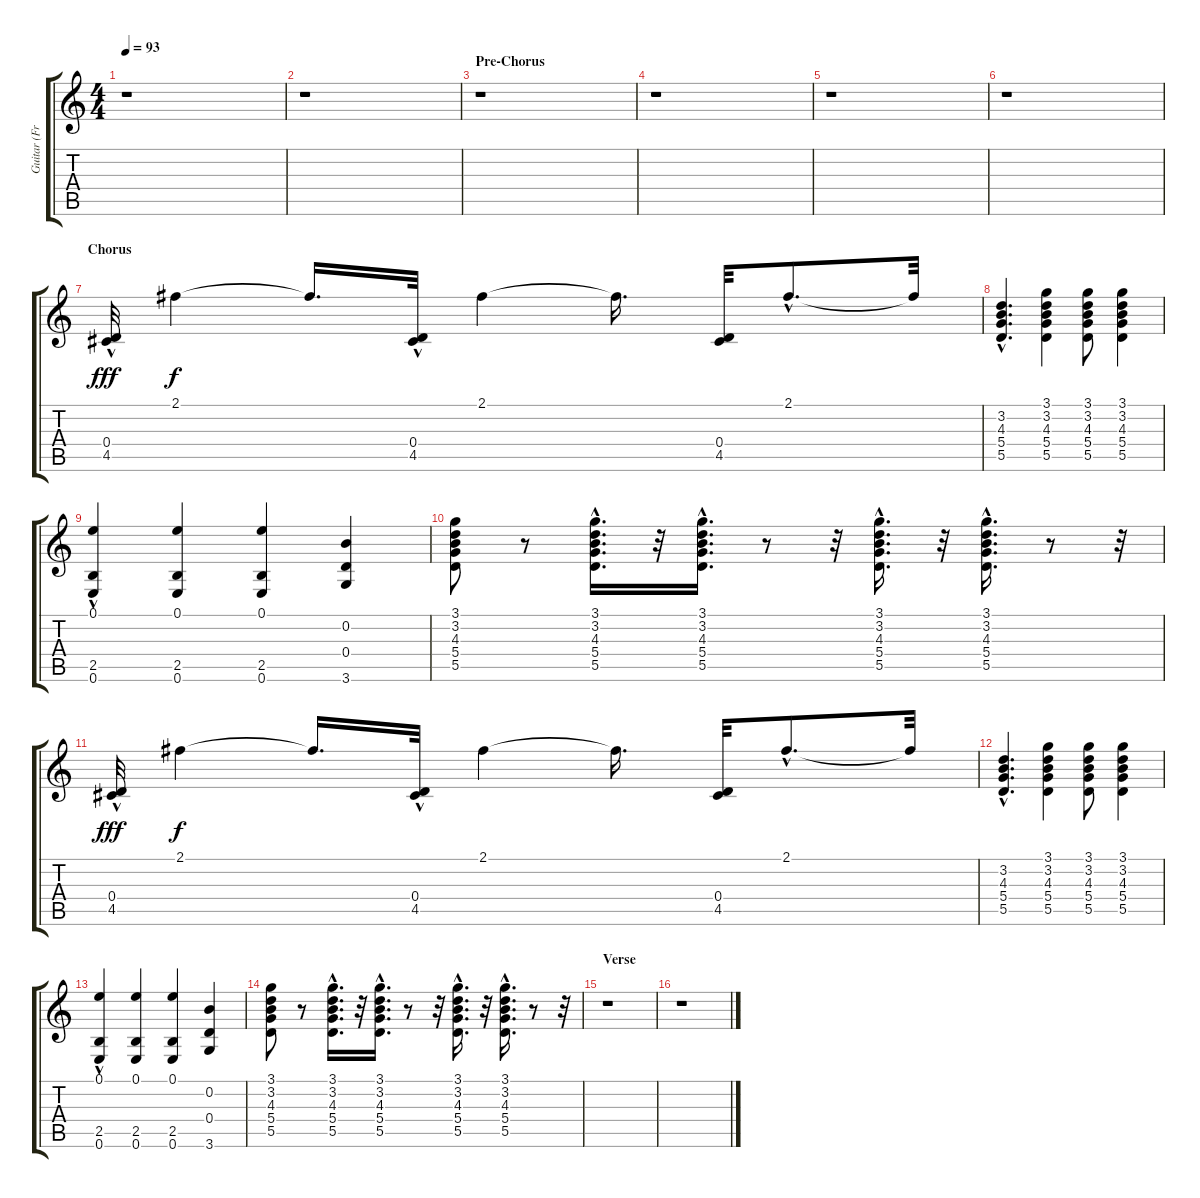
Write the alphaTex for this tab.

\track ("Guitar (Fran)" "Guitar (Fr") {instrument electricguitarclean}
\staff {score tabs}
\tuning (E4 B3 G3 D3 A2 E2) {hide}
\ts (4 4)
\tempo 93
\clef g2
\ks c
r.1{dy fff} |
r.1 |
\section ("" "Pre-Chorus")
r.1 |
r.1 |
r.1 |
r.1 |
\section ("" "Chorus")
(0.4{hac} 4.5{hac}).32 2.1.4{dy f} 2.1{t}.16{d} (0.4{hac} 4.5{hac}).32 2.1.4 2.1{t}.16{d} (0.4 4.5).32 2.1{hac}.8{d} 2.1{t}.32 |
(3.2{hac} 4.3{hac} 5.4{hac} 5.5{hac}).4{d} (3.1 3.2 4.3 5.4 5.5).4 (3.1 3.2 4.3 5.4 5.5).8 (3.1 3.2 4.3 5.4 5.5).4 |
(0.1 2.5 0.6{hac}).4 (0.1 2.5 0.6).4 (0.1 2.5 0.6).4 (0.2 0.4 3.6).4 |
(3.1 3.2 4.3 5.4 5.5).8 r.8 (3.1{hac} 3.2{hac} 4.3{hac} 5.4{hac} 5.5{hac}).16{d} r.32 (3.1{hac} 3.2{hac} 4.3{hac} 5.4{hac} 5.5{hac}).16{d} r.8 r.32 (3.1{hac} 3.2{hac} 4.3{hac} 5.4{hac} 5.5{hac}).16{d} r.32 (3.1{hac} 3.2{hac} 4.3{hac} 5.4{hac} 5.5{hac}).16{d} r.8 r.32 |
(0.4{hac} 4.5{hac}).32{dy fff} 2.1.4{dy f} 2.1{t}.16{d} (0.4{hac} 4.5{hac}).32 2.1.4 2.1{t}.16{d} (0.4 4.5).32 2.1{hac}.8{d} 2.1{t}.32 |
(3.2{hac} 4.3{hac} 5.4{hac} 5.5{hac}).4{d} (3.1 3.2 4.3 5.4 5.5).4 (3.1 3.2 4.3 5.4 5.5).8 (3.1 3.2 4.3 5.4 5.5).4 |
(0.1 2.5 0.6{hac}).4 (0.1 2.5 0.6).4 (0.1 2.5 0.6).4 (0.2 0.4 3.6).4 |
(3.1 3.2 4.3 5.4 5.5).8 r.8 (3.1{hac} 3.2{hac} 4.3{hac} 5.4{hac} 5.5{hac}).16{d} r.32 (3.1{hac} 3.2{hac} 4.3{hac} 5.4{hac} 5.5{hac}).16{d} r.8 r.32 (3.1{hac} 3.2{hac} 4.3{hac} 5.4{hac} 5.5{hac}).16{d} r.32 (3.1{hac} 3.2{hac} 4.3{hac} 5.4{hac} 5.5{hac}).16{d} r.8 r.32 |
\section ("" "Verse")
r.1 |
r.1
